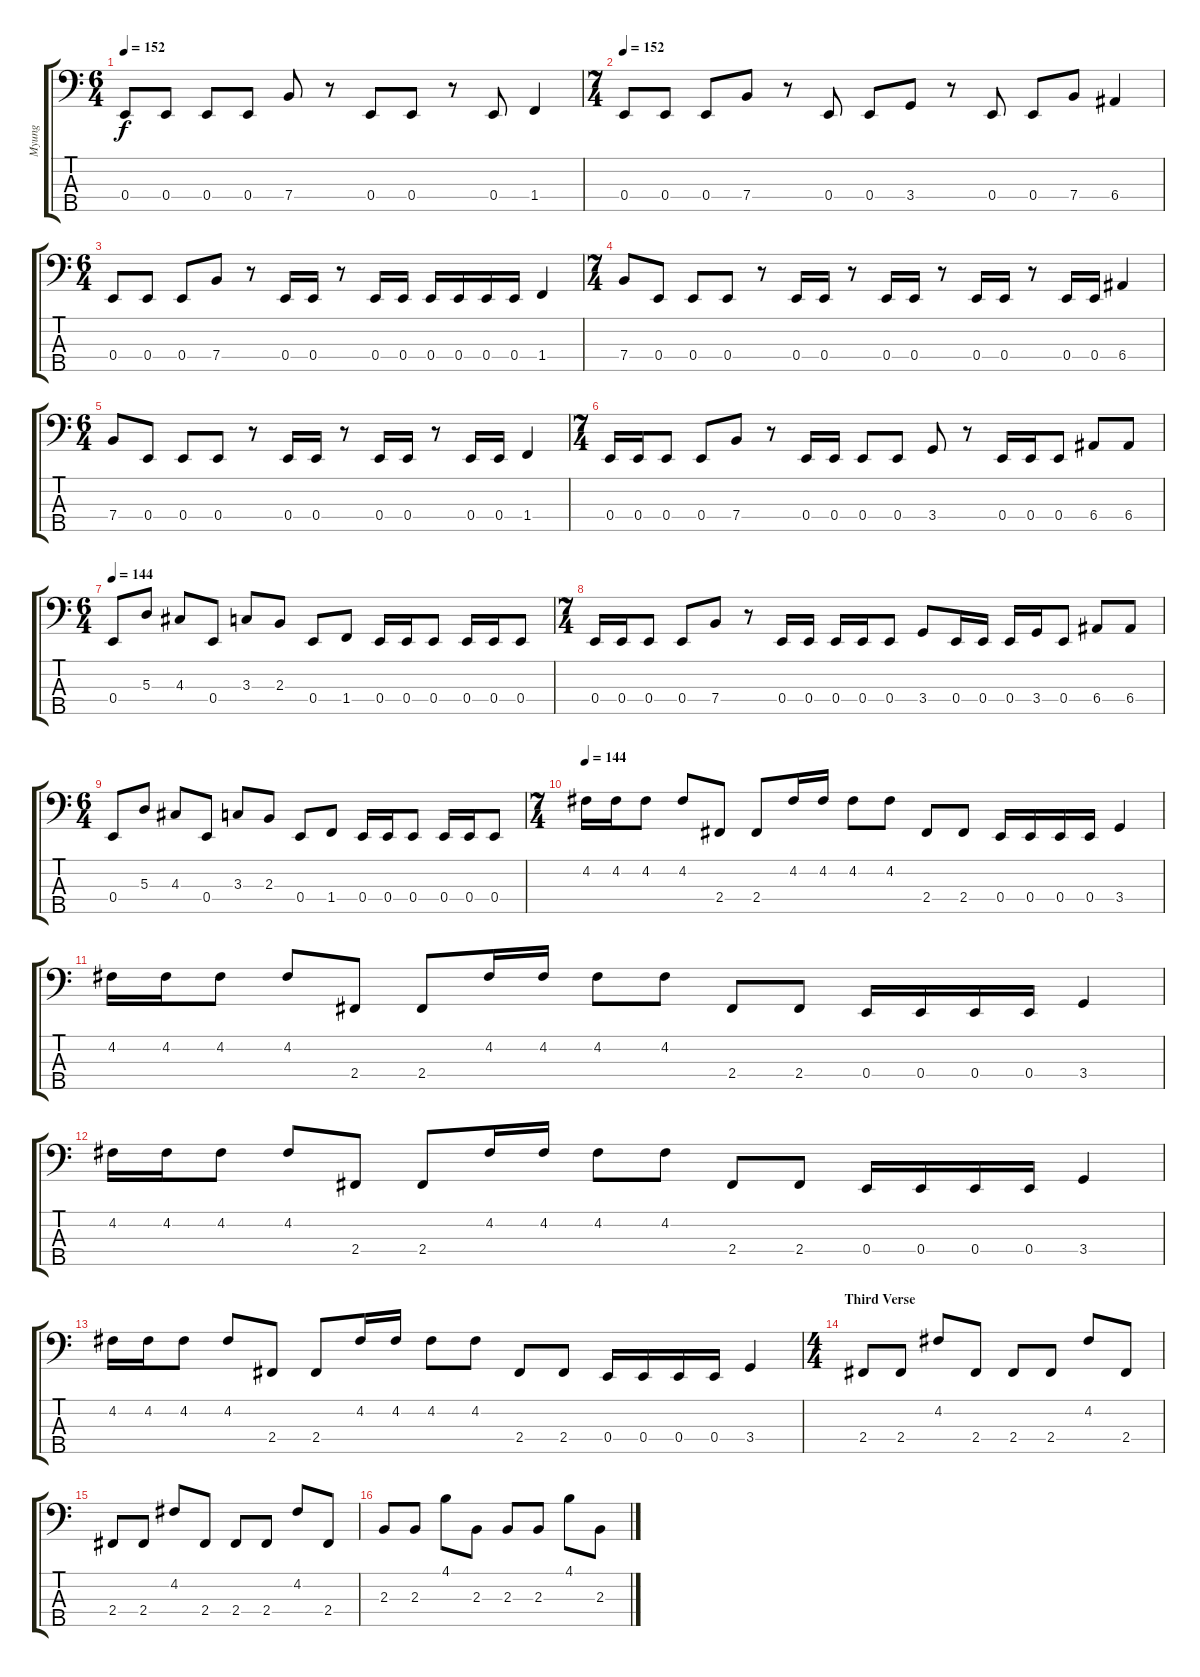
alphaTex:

\track ("Myung" "Myung") {instrument electricbassfinger}
\staff {score tabs}
\tuning (G2 D2 A1 E1 B0) {hide}
\ts (6 4)
\tempo 152
\clef f4
\ks c
0.4.8{dy f} 0.4.8 0.4.8 0.4.8 7.4.8 r.8 0.4.8 0.4.8 r.8 0.4.8 1.4.4 |
\ts (7 4)
\tempo 152
0.4.8 0.4.8 0.4.8 7.4.8 r.8 0.4.8 0.4.8 3.4.8 r.8 0.4.8 0.4.8 7.4.8 6.4.4 |
\ts (6 4)
0.4.8 0.4.8 0.4.8 7.4.8 r.8 0.4.16 0.4.16 r.8 0.4.16 0.4.16 0.4.16 0.4.16 0.4.16 0.4.16 1.4.4 |
\ts (7 4)
7.4.8 0.4.8 0.4.8 0.4.8 r.8 0.4.16 0.4.16 r.8 0.4.16 0.4.16 r.8 0.4.16 0.4.16 r.8 0.4.16 0.4.16 6.4.4 |
\ts (6 4)
7.4.8 0.4.8 0.4.8 0.4.8 r.8 0.4.16 0.4.16 r.8 0.4.16 0.4.16 r.8 0.4.16 0.4.16 1.4.4 |
\ts (7 4)
0.4.16 0.4.16 0.4.8 0.4.8 7.4.8 r.8 0.4.16 0.4.16 0.4.8 0.4.8 3.4.8 r.8 0.4.16 0.4.16 0.4.8 6.4.8 6.4.8 |
\ts (6 4)
\tempo 144
0.4.8 5.3.8 4.3.8 0.4.8 3.3.8 2.3.8 0.4.8 1.4.8 0.4.16 0.4.16 0.4.8 0.4.16 0.4.16 0.4.8 |
\ts (7 4)
0.4.16 0.4.16 0.4.8 0.4.8 7.4.8 r.8 0.4.16 0.4.16 0.4.16 0.4.16 0.4.8 3.4.8 0.4.16 0.4.16 0.4.16 3.4.16 0.4.8 6.4.8 6.4.8 |
\ts (6 4)
0.4.8 5.3.8 4.3.8 0.4.8 3.3.8 2.3.8 0.4.8 1.4.8 0.4.16 0.4.16 0.4.8 0.4.16 0.4.16 0.4.8 |
\ts (7 4)
\tempo 144
4.2.16 4.2.16 4.2.8 4.2.8 2.4.8 2.4.8 4.2.16 4.2.16 4.2.8 4.2.8 2.4.8 2.4.8 0.4.16 0.4.16 0.4.16 0.4.16 3.4.4 |
4.2.16 4.2.16 4.2.8 4.2.8 2.4.8 2.4.8 4.2.16 4.2.16 4.2.8 4.2.8 2.4.8 2.4.8 0.4.16 0.4.16 0.4.16 0.4.16 3.4.4 |
4.2.16 4.2.16 4.2.8 4.2.8 2.4.8 2.4.8 4.2.16 4.2.16 4.2.8 4.2.8 2.4.8 2.4.8 0.4.16 0.4.16 0.4.16 0.4.16 3.4.4 |
4.2.16 4.2.16 4.2.8 4.2.8 2.4.8 2.4.8 4.2.16 4.2.16 4.2.8 4.2.8 2.4.8 2.4.8 0.4.16 0.4.16 0.4.16 0.4.16 3.4.4 |
\ts (4 4)
\section ("" "Third Verse")
2.4.8 2.4.8 4.2.8 2.4.8 2.4.8 2.4.8 4.2.8 2.4.8 |
2.4.8 2.4.8 4.2.8 2.4.8 2.4.8 2.4.8 4.2.8 2.4.8 |
2.3.8 2.3.8 4.1.8 2.3.8 2.3.8 2.3.8 4.1.8 2.3.8
